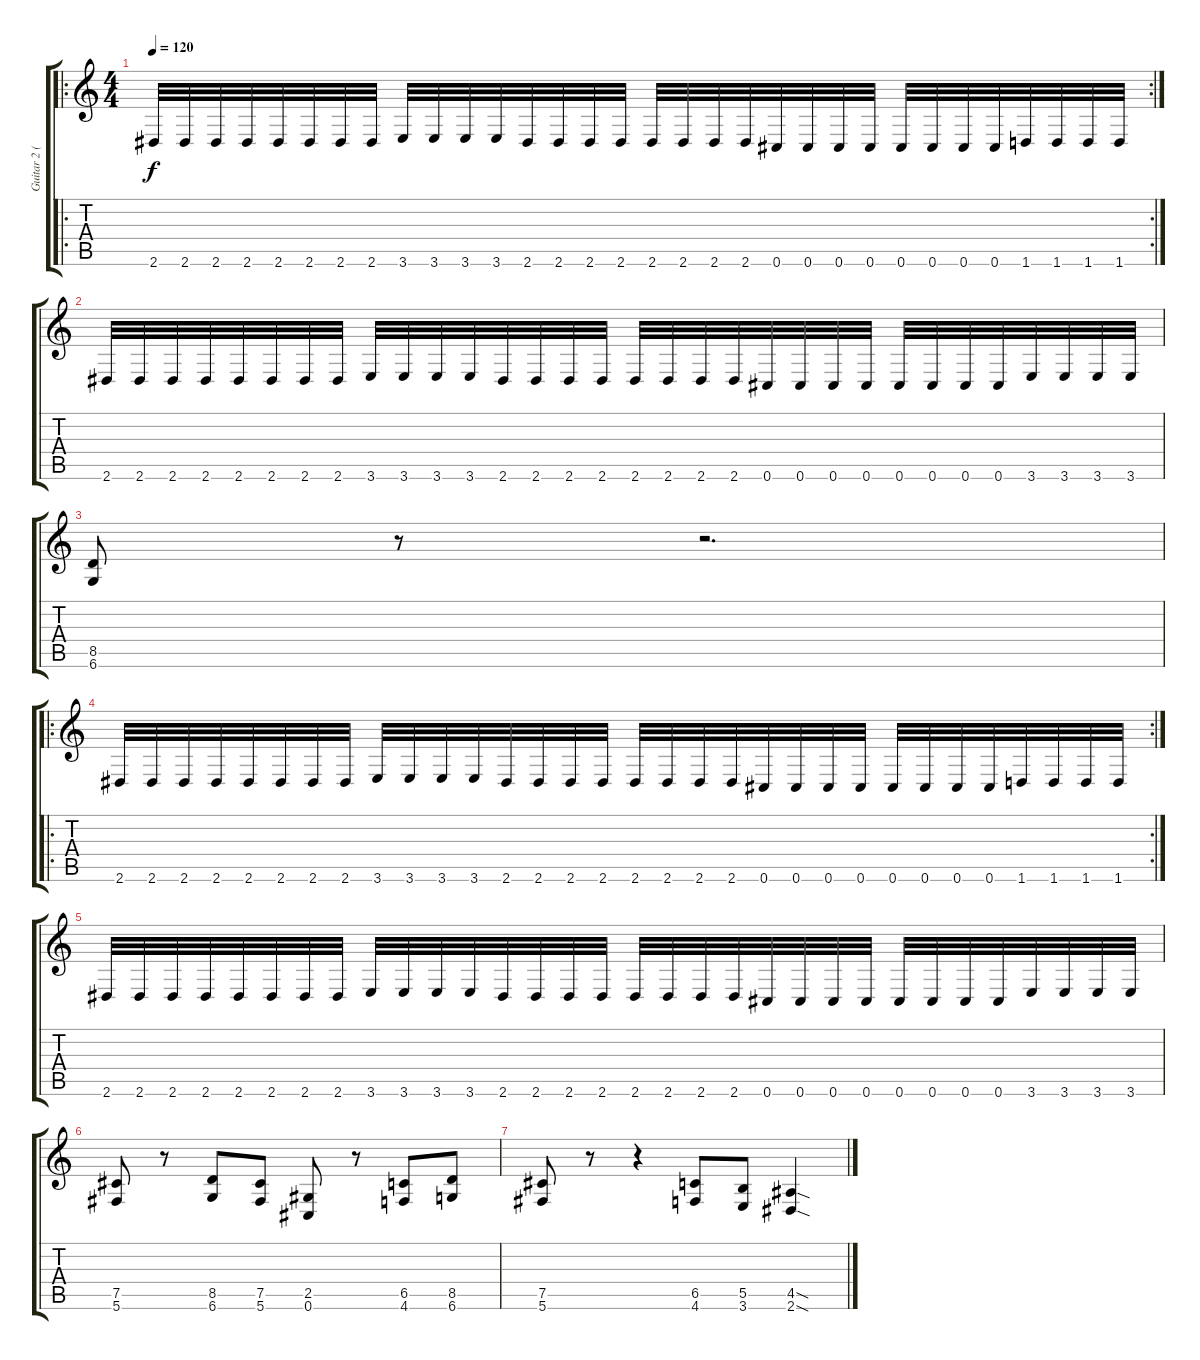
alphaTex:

\track ("Guitar 2 (Mauser)" "Guitar 2 (") {instrument distortionguitar}
\staff {score tabs}
\tuning (Db4 Ab3 E3 B2 Gb2 Db2) {hide}
\ro
\rc 2
\ts (4 4)
\tempo 120
\clef g2
\ks c
2.6.32{dy f} 2.6.32 2.6.32 2.6.32 2.6.32 2.6.32 2.6.32 2.6.32 3.6.32 3.6.32 3.6.32 3.6.32 2.6.32 2.6.32 2.6.32 2.6.32 2.6.32 2.6.32 2.6.32 2.6.32 0.6.32 0.6.32 0.6.32 0.6.32 0.6.32 0.6.32 0.6.32 0.6.32 1.6.32 1.6.32 1.6.32 1.6.32 |
2.6.32 2.6.32 2.6.32 2.6.32 2.6.32 2.6.32 2.6.32 2.6.32 3.6.32 3.6.32 3.6.32 3.6.32 2.6.32 2.6.32 2.6.32 2.6.32 2.6.32 2.6.32 2.6.32 2.6.32 0.6.32 0.6.32 0.6.32 0.6.32 0.6.32 0.6.32 0.6.32 0.6.32 3.6.32 3.6.32 3.6.32 3.6.32 |
(8.5 6.6).8 r.8 r.2{d} |
\ro
\rc 2
2.6.32 2.6.32 2.6.32 2.6.32 2.6.32 2.6.32 2.6.32 2.6.32 3.6.32 3.6.32 3.6.32 3.6.32 2.6.32 2.6.32 2.6.32 2.6.32 2.6.32 2.6.32 2.6.32 2.6.32 0.6.32 0.6.32 0.6.32 0.6.32 0.6.32 0.6.32 0.6.32 0.6.32 1.6.32 1.6.32 1.6.32 1.6.32 |
2.6.32 2.6.32 2.6.32 2.6.32 2.6.32 2.6.32 2.6.32 2.6.32 3.6.32 3.6.32 3.6.32 3.6.32 2.6.32 2.6.32 2.6.32 2.6.32 2.6.32 2.6.32 2.6.32 2.6.32 0.6.32 0.6.32 0.6.32 0.6.32 0.6.32 0.6.32 0.6.32 0.6.32 3.6.32 3.6.32 3.6.32 3.6.32 |
(7.5 5.6).8 r.8 (8.5 6.6).8 (7.5 5.6).8 (2.5 0.6).8 r.8 (6.5 4.6).8 (8.5 6.6).8 |
(7.5 5.6).8 r.8 r.4 (6.5 4.6).8 (5.5 3.6).8 (4.5{sod} 2.6{sod}).4
